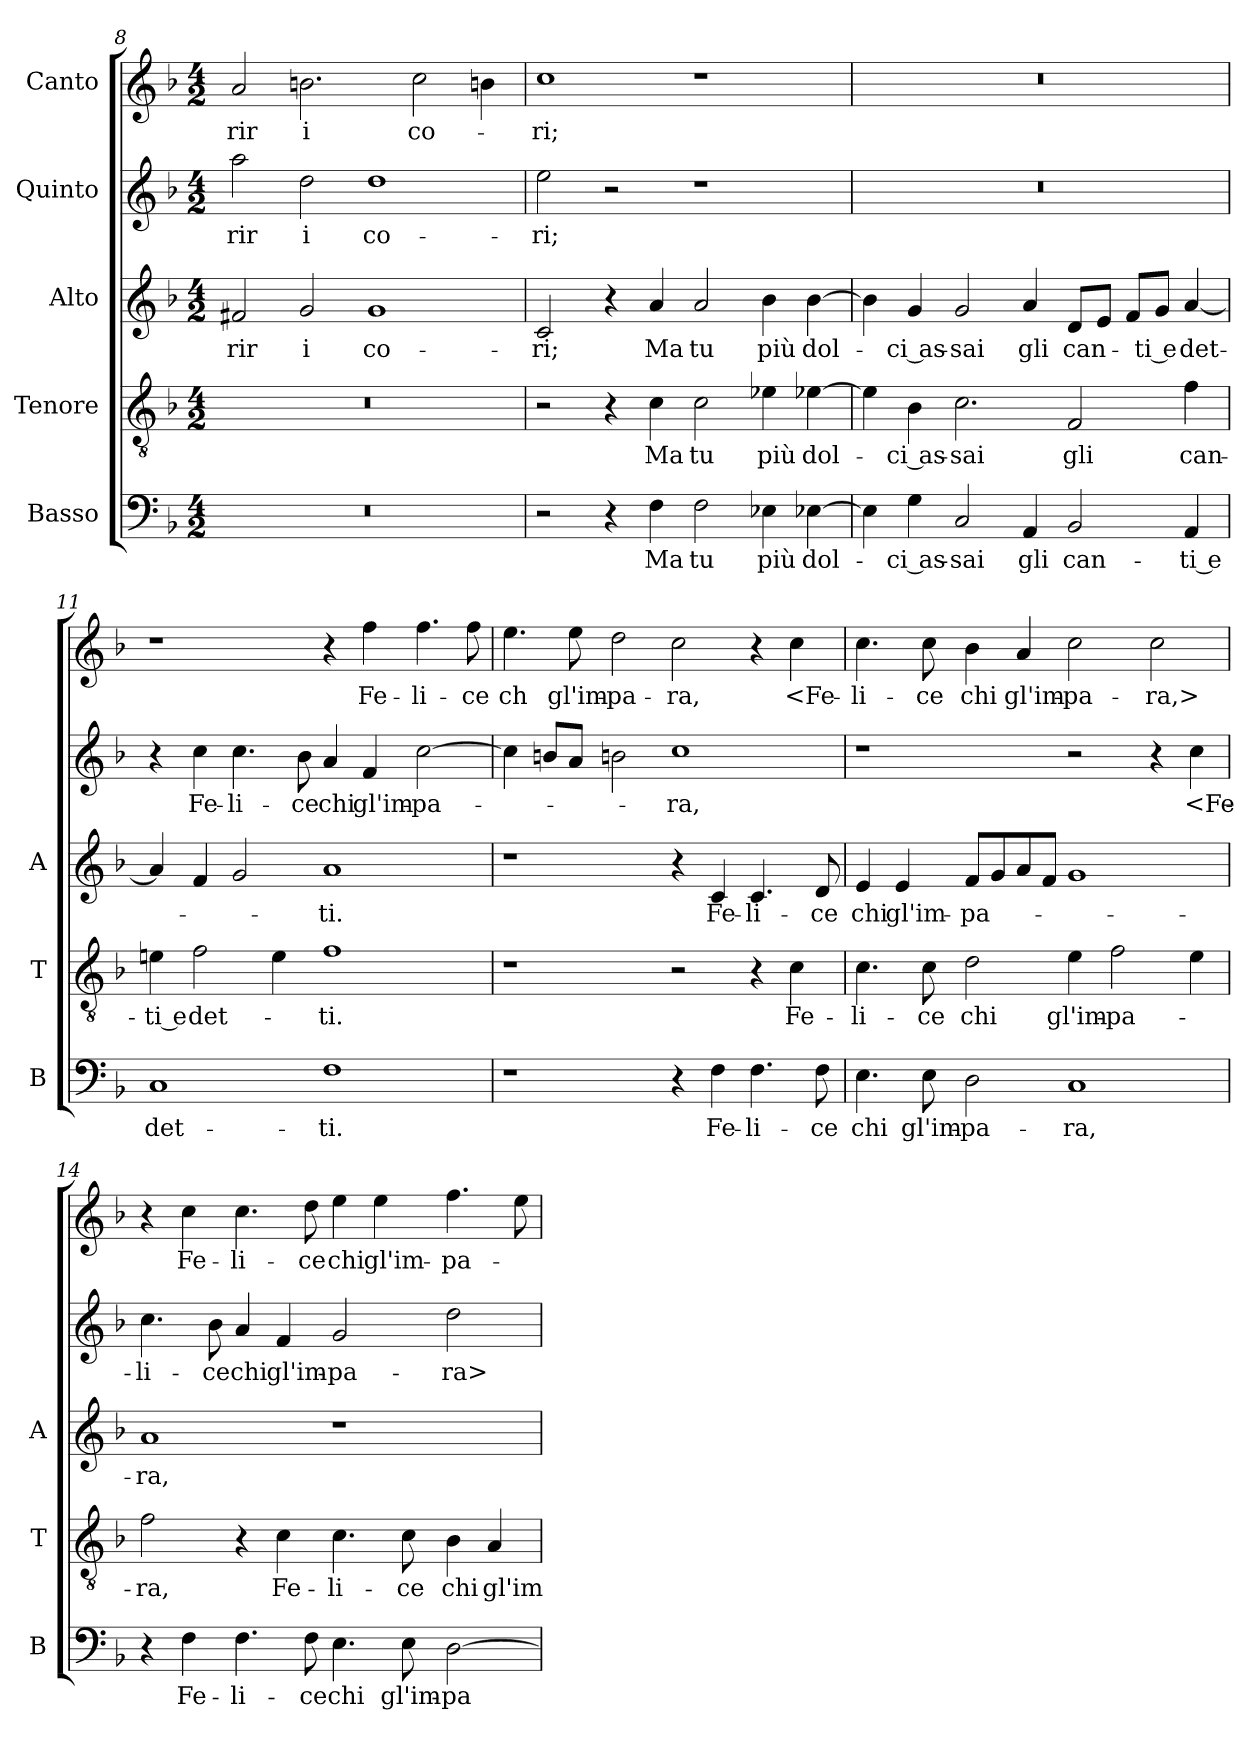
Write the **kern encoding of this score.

**kern	**text	**kern	**text	**kern	**text	**kern	**text	**kern	**text
*part5	*part5	*part4	*part4	*part3	*part3	*part2	*part2	*part1	*part1
*staff5	*staff5	*staff4	*staff4	*staff3	*staff3	*staff2	*staff2	*staff1	*staff1
*I"Basso	*	*I"Tenore	*	*I"Alto	*	*I"Quinto	*	*I"Canto	*
*I'B	*	*I'T	*	*I'A	*	*	*	*	*
*clefF4	*	*clefGv2	*	*clefG2	*	*clefG2	*	*clefG2	*
*k[b-]	*	*k[b-]	*	*k[b-]	*	*k[b-]	*	*k[b-]	*
*F:	*	*F:	*	*F:	*	*F:	*	*F:	*
*M4/2	*	*M4/2	*	*M4/2	*	*M4/2	*	*M4/2	*
=8	=8	=8	=8	=8	=8	=8	=8	=8	=8
0r	.	0r	.	2f#X	-rir	2aa	-rir	2a	-rir
.	.	.	.	2g	i	2dd	i	2.bn	i
.	.	.	.	1g	co-	1dd	co-	.	.
.	.	.	.	.	.	.	.	2cc	co-
.	.	.	.	.	.	.	.	4bn	.
=9	=9	=9	=9	=9	=9	=9	=9	=9	=9
2r	.	2r	.	2c	-ri;	2ee	-ri;	1cc	-ri;
4r	.	4r	.	4r	.	2r	.	.	.
4F	Ma	4c	Ma	4a	Ma	.	.	.	.
2F	tu	2c	tu	2a	tu	1r	.	1r	.
4E-X	più	4e-X	più	4b-	più	.	.	.	.
[4E-X	dol-	[4e-X	dol-	[4b-	dol-	.	.	.	.
=10	=10	=10	=10	=10	=10	=10	=10	=10	=10
4E-]	.	4e-]	.	4b-]	.	0r	.	0r	.
4G	-ci as-	4B-	-ci as-	4g	-ci as-	.	.	.	.
2C	-sai	2.c	-sai	2g	-sai	.	.	.	.
4AA	gli	.	.	4a	gli	.	.	.	.
2BB-	can-	2F	gli	8dL	can-	.	.	.	.
.	.	.	.	8eJ	.	.	.	.	.
.	.	.	.	8fL	.	.	.	.	.
.	.	.	.	8gJ	-ti e	.	.	.	.
4AA	-ti e	4f	can-	[4a	det-	.	.	.	.
=11	=11	=11	=11	=11	=11	=11	=11	=11	=11
1C	det-	4en	-ti e	4a]	.	4r	.	1r	.
.	.	2f	det-	4f	.	4cc	Fe-	.	.
.	.	.	.	2g	.	4.cc	-li-	.	.
.	.	4e	.	.	.	.	.	.	.
.	.	.	.	.	.	8b-	-ce	.	.
1F	-ti.	1f	-ti.	1a	-ti.	4a	chi	4r	.
.	.	.	.	.	.	4f	gl'im-	4ff	Fe-
.	.	.	.	.	.	[2cc	-pa-	4.ff	-li-
.	.	.	.	.	.	.	.	8ff	-ce
=12	=12	=12	=12	=12	=12	=12	=12	=12	=12
1r	.	1r	.	1r	.	4cc]	.	4.ee	ch
.	.	.	.	.	.	8bnL	.	.	.
.	.	.	.	.	.	8aJ	.	8ee	gl'im-
.	.	.	.	.	.	2bn	.	2dd	-pa-
4r	.	2r	.	4r	.	1cc	-ra,	2cc	-ra,
4F	Fe-	.	.	4c	Fe-	.	.	.	.
4.F	-li-	4r	.	4.c	-li-	.	.	4r	.
.	.	4c	Fe-	.	.	.	.	4cc	<Fe-
8F	-ce	.	.	8d	-ce	.	.	.	.
=13	=13	=13	=13	=13	=13	=13	=13	=13	=13
4.E	chi	4.c	-li-	4e	chi	1r	.	4.cc	-li-
.	.	.	.	4e	gl'im-	.	.	.	.
8E	gl'im-	8c	-ce	.	.	.	.	8cc	-ce
2D	-pa-	2d	chi	8fL	-pa-	.	.	4b-	chi
.	.	.	.	8g	.	.	.	.	.
.	.	.	.	8a	.	.	.	4a	gl'im-
.	.	.	.	8fJ	.	.	.	.	.
1C	-ra,	4e	gl'im-	1g	.	2r	.	2cc	-pa-
.	.	2f	-pa-	.	.	.	.	.	.
.	.	.	.	.	.	4r	.	2cc	-ra,>
.	.	4e	.	.	.	4cc	<Fe-	.	.
=14	=14	=14	=14	=14	=14	=14	=14	=14	=14
4r	.	2f	-ra,	1a	-ra,	4.cc	-li-	4r	.
4F	Fe-	.	.	.	.	.	.	4cc	Fe-
.	.	.	.	.	.	8b-	-ce	.	.
4.F	-li-	4r	.	.	.	4a	chi	4.cc	-li-
.	.	4c	Fe-	.	.	4f	gl'im-	.	.
8F	-ce	.	.	.	.	.	.	8dd	-ce
4.E	chi	4.c	-li-	1r	.	2g	-pa-	4ee	chi
.	.	.	.	.	.	.	.	4ee	gl'im-
8E	gl'im-	8c	-ce	.	.	.	.	.	.
[2D	-pa-	4B-	chi	.	.	2dd	-ra>	4.ff	-pa-
.	.	4A	gl'im-	.	.	.	.	.	.
.	.	.	.	.	.	.	.	8ee	.
=	=	=	=	=	=	=	=	=	=
*-	*-	*-	*-	*-	*-	*-	*-	*-	*-
